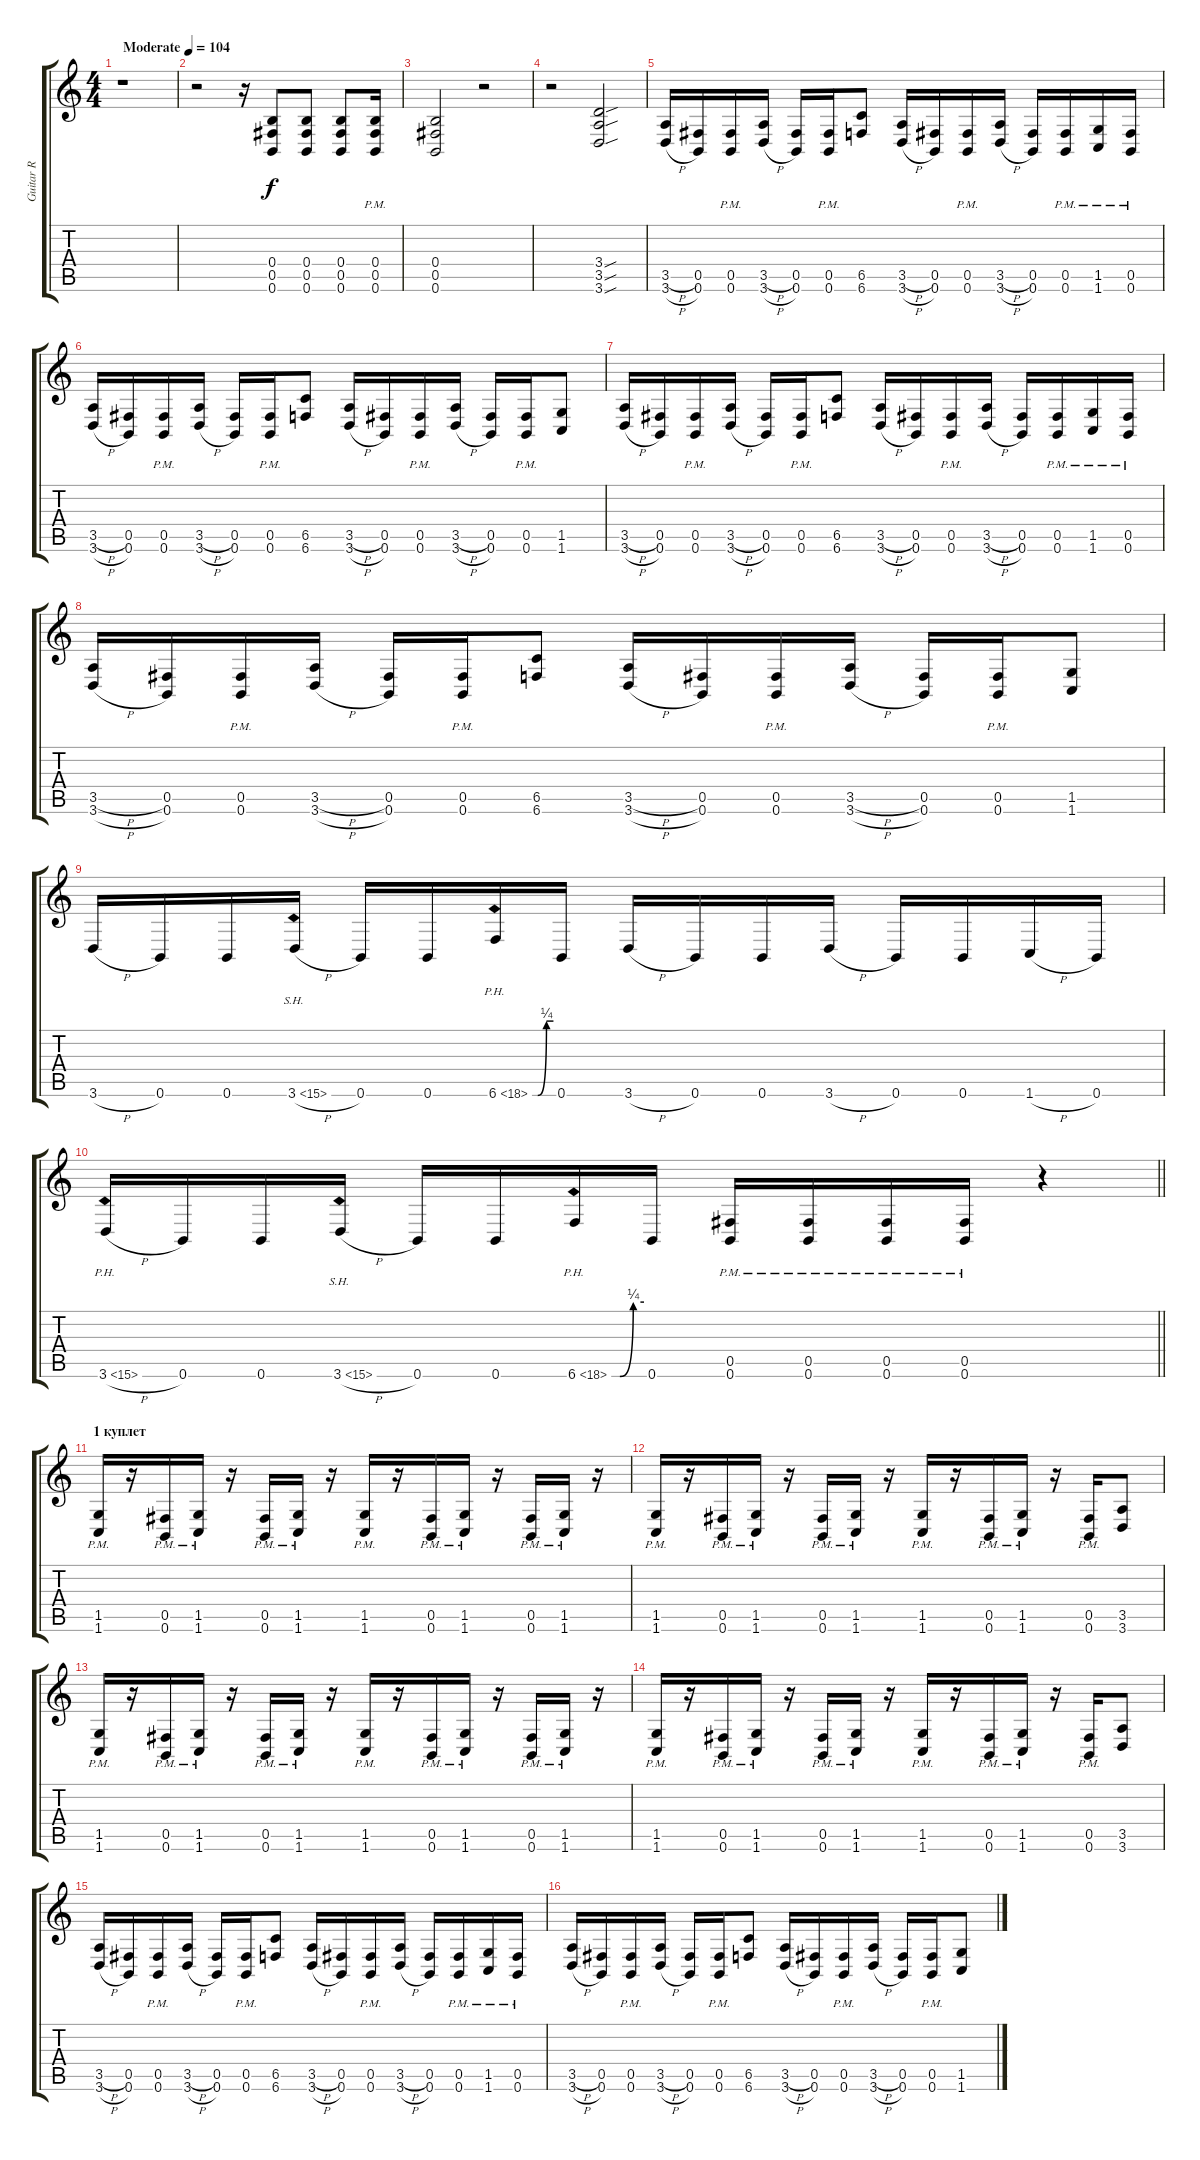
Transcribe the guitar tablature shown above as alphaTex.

\track ("Guitar R" "Guitar R") {instrument distortionguitar}
\staff {score tabs}
\tuning (Db4 Ab3 E3 B2 Gb2 B1) {hide}
\ts (4 4)
\tempo (104 "Moderate")
\clef g2
\ks c
r.1{dy f instrument distortionguitar} |
r.2 r.16 (0.4 0.5 0.6).8{balance 8} (0.4 0.5 0.6).8 (0.4 0.5 0.6).8 (0.4{pm} 0.5{pm} 0.6{pm}).16 |
(0.4 0.5 0.6).2 r.2 |
r.2 (3.4{sou} 3.5{sou} 3.6{sou}).2 |
(3.5{h} 3.6{h}).16{balance 13} (0.5 0.6).16 (0.5{pm} 0.6{pm}).16 (3.5{h} 3.6{h}).16 (0.5 0.6).16 (0.5{pm} 0.6{pm}).16 (6.5 6.6).8 (3.5{h} 3.6{h}).16 (0.5 0.6).16 (0.5{pm} 0.6{pm}).16 (3.5{h} 3.6{h}).16 (0.5 0.6).16 (0.5{pm} 0.6{pm}).16 (1.5{pm} 1.6{pm}).16 (0.5{pm} 0.6{pm}).16 |
(3.5{h} 3.6{h}).16 (0.5 0.6).16 (0.5{pm} 0.6{pm}).16 (3.5{h} 3.6{h}).16 (0.5 0.6).16 (0.5{pm} 0.6{pm}).16 (6.5 6.6).8 (3.5{h} 3.6{h}).16 (0.5 0.6).16 (0.5{pm} 0.6{pm}).16 (3.5{h} 3.6{h}).16 (0.5 0.6).16 (0.5{pm} 0.6{pm}).16 (1.5 1.6).8 |
(3.5{h} 3.6{h}).16 (0.5 0.6).16 (0.5{pm} 0.6{pm}).16 (3.5{h} 3.6{h}).16 (0.5 0.6).16 (0.5{pm} 0.6{pm}).16 (6.5 6.6).8 (3.5{h} 3.6{h}).16 (0.5 0.6).16 (0.5{pm} 0.6{pm}).16 (3.5{h} 3.6{h}).16 (0.5 0.6).16 (0.5{pm} 0.6{pm}).16 (1.5{pm} 1.6{pm}).16 (0.5{pm} 0.6{pm}).16 |
(3.5{h} 3.6{h}).16 (0.5 0.6).16 (0.5{pm} 0.6{pm}).16 (3.5{h} 3.6{h}).16 (0.5 0.6).16 (0.5{pm} 0.6{pm}).16 (6.5 6.6).8 (3.5{h} 3.6{h}).16 (0.5 0.6).16 (0.5{pm} 0.6{pm}).16 (3.5{h} 3.6{h}).16 (0.5 0.6).16 (0.5{pm} 0.6{pm}).16 (1.5 1.6).8 |
3.6{h}.16 0.6.16 0.6.16 3.6{sh 12 h}.16 0.6.16 0.6.16 6.6{be (custom 0 0 15 0 40 1 60 1) ph 12}.16 0.6.16 3.6{h}.16 0.6.16 0.6.16 3.6{h}.16 0.6.16 0.6.16 1.6{h}.16 0.6.16 |
\barLineRight lightlight
3.6{ph 12 h}.16 0.6.16 0.6.16 3.6{sh 12 h}.16 0.6.16 0.6.16 6.6{be (custom 0 0 15 0 40 1 60 1) ph 12}.16 0.6.16 (0.5{pm} 0.6{pm}).16 (0.5{pm} 0.6{pm}).16 (0.5{pm} 0.6{pm}).16 (0.5{pm} 0.6{pm}).16 r.4 |
\section ("" "1 куплет")
(1.5{pm} 1.6{pm}).16 r.16 (0.5{pm} 0.6{pm}).16 (1.5{pm} 1.6{pm}).16 r.16 (0.5{pm} 0.6{pm}).16 (1.5{pm} 1.6{pm}).16 r.16 (1.5{pm} 1.6{pm}).16 r.16 (0.5{pm} 0.6{pm}).16 (1.5{pm} 1.6{pm}).16 r.16 (0.5{pm} 0.6{pm}).16 (1.5{pm} 1.6{pm}).16 r.16 |
(1.5{pm} 1.6{pm}).16 r.16 (0.5{pm} 0.6{pm}).16 (1.5{pm} 1.6{pm}).16 r.16 (0.5{pm} 0.6{pm}).16 (1.5{pm} 1.6{pm}).16 r.16 (1.5{pm} 1.6{pm}).16 r.16 (0.5{pm} 0.6{pm}).16 (1.5{pm} 1.6{pm}).16 r.16 (0.5{pm} 0.6{pm}).16 (3.5 3.6).8 |
(1.5{pm} 1.6{pm}).16 r.16 (0.5{pm} 0.6{pm}).16 (1.5{pm} 1.6{pm}).16 r.16 (0.5{pm} 0.6{pm}).16 (1.5{pm} 1.6{pm}).16 r.16 (1.5{pm} 1.6{pm}).16 r.16 (0.5{pm} 0.6{pm}).16 (1.5{pm} 1.6{pm}).16 r.16 (0.5{pm} 0.6{pm}).16 (1.5{pm} 1.6{pm}).16 r.16 |
(1.5{pm} 1.6{pm}).16 r.16 (0.5{pm} 0.6{pm}).16 (1.5{pm} 1.6{pm}).16 r.16 (0.5{pm} 0.6{pm}).16 (1.5{pm} 1.6{pm}).16 r.16 (1.5{pm} 1.6{pm}).16 r.16 (0.5{pm} 0.6{pm}).16 (1.5{pm} 1.6{pm}).16 r.16 (0.5{pm} 0.6{pm}).16 (3.5 3.6).8 |
(3.5{h} 3.6{h}).16 (0.5 0.6).16 (0.5{pm} 0.6{pm}).16 (3.5{h} 3.6{h}).16 (0.5 0.6).16 (0.5{pm} 0.6{pm}).16 (6.5 6.6).8 (3.5{h} 3.6{h}).16 (0.5 0.6).16 (0.5{pm} 0.6{pm}).16 (3.5{h} 3.6{h}).16 (0.5 0.6).16 (0.5{pm} 0.6{pm}).16 (1.5{pm} 1.6{pm}).16 (0.5{pm} 0.6{pm}).16 |
(3.5{h} 3.6{h}).16 (0.5 0.6).16 (0.5{pm} 0.6{pm}).16 (3.5{h} 3.6{h}).16 (0.5 0.6).16 (0.5{pm} 0.6{pm}).16 (6.5 6.6).8 (3.5{h} 3.6{h}).16 (0.5 0.6).16 (0.5{pm} 0.6{pm}).16 (3.5{h} 3.6{h}).16 (0.5 0.6).16 (0.5{pm} 0.6{pm}).16 (1.5 1.6).8
